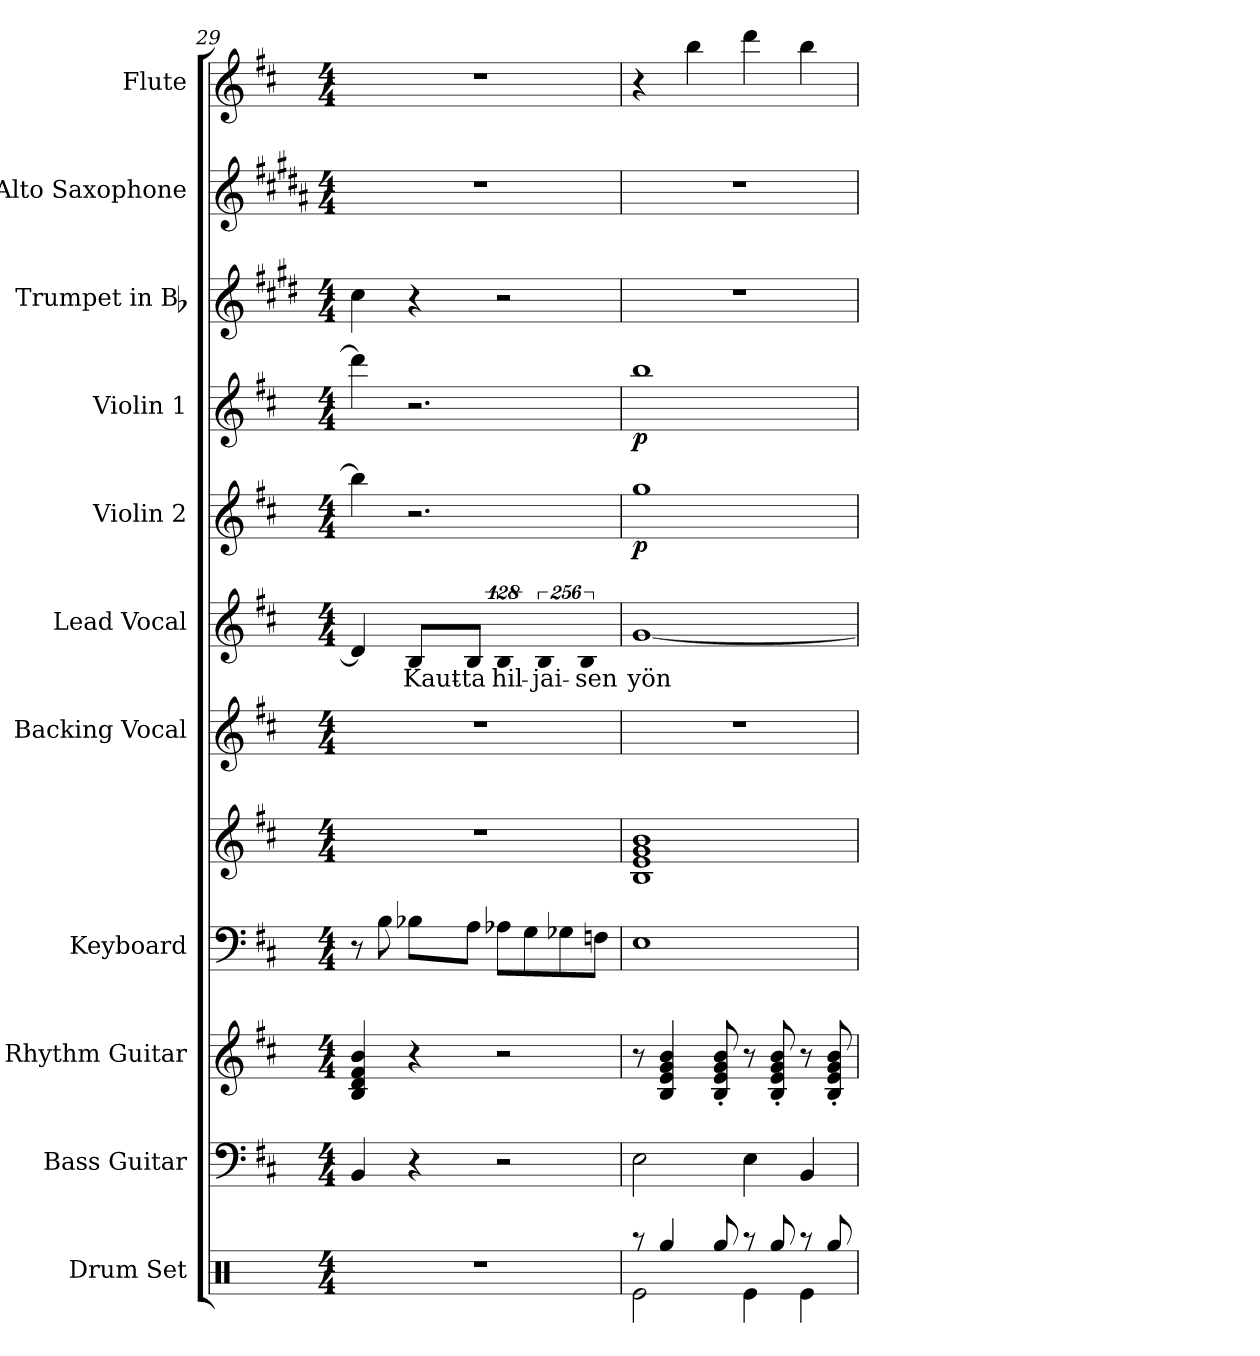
**kern	**kern	**kern	**kern	**kern	**kern	**kern	**text	**kern	**dynam	**kern	**dynam	**kern	**kern	**kern
*part11	*part10	*part9	*part8	*part8	*part7	*part6	*part6	*part5	*part5	*part4	*part4	*part3	*part2	*part1
*staff12	*staff11	*staff10	*staff9	*staff8	*staff7	*staff6	*staff6	*staff5	*staff5	*staff4	*staff4	*staff3	*staff2	*staff1
*I"Drum Set	*I"Bass Guitar	*I"Rhythm Guitar	*I"Keyboard	*	*I"Backing Vocal	*I"Lead Vocal	*	*I"Violin 2	*	*I"Violin 1	*	*I"Trumpet in Bb	*I"Alto Saxophone	*I"Flute
*I'Dr.	*I'Bass	*I'Rhy.	*I'Kbd.	*	*	*	*	*I'Vln. 2	*	*I'Vln. 1	*	*I'Tpt.	*I'Alto Sax.	*I'Fl.
*clefX	*clefF4	*clefG2	*clefF4	*clefG2	*clefG2	*clefG2	*	*clefG2	*	*clefG2	*	*clefG2	*clefG2	*clefG2
*	*ITrd7c12	*ITrd7c12	*	*	*	*	*	*	*	*	*	*ITrd1c2	*ITrd5c9	*
*k[]	*k[f#c#]	*k[f#c#]	*k[f#c#]	*k[f#c#]	*k[f#c#]	*k[f#c#]	*	*k[f#c#]	*	*k[f#c#]	*	*k[f#c#]	*k[f#c#]	*k[f#c#]
*C:	*b:	*b:	*b:	*b:	*b:	*b:	*	*b:	*	*b:	*	*b:	*b:	*b:
*M4/4	*M4/4	*M4/4	*M4/4	*M4/4	*M4/4	*M4/4	*	*M4/4	*	*M4/4	*	*M4/4	*M4/4	*M4/4
=29	=29	=29	=29	=29	=29	=29	=29	=29	=29	=29	=29	=29	=29	=29
1r	4BBBi/	4BBi/ 4Di 4F#i 4Bi	8r	1r	1r	4di/]	.	4bbi\]	.	4dddi\]	.	4bi\	1r	1r
.	.	.	8Bi\	.	.	.	.	.	.	.	.	.	.	.
!	!	!	!	!	!	!	!LO:LY:b:color=#000000	!	!	!	!	!	!	!
.	4r	4r	8B-Xi\L	.	.	8Bi/L	Kaut-	2.r	.	2.r	.	4r	.	.
!	!	!	!	!	!	!	!LO:LY:b:color=#000000	!	!	!	!	!	!	!
.	.	.	8Ai\J	.	.	8Bi/J	-ta	.	.	.	.	.	.	.
!	!	!	!	!	!	!LO:N:vis=4	!	!	!	!	!	!	!	!
!	!	!	!	!	!	!	!LO:LY:b:color=#000000	!	!	!	!	!	!	!
.	2r	2r	8A-Xi\L	.	.	512%85Bi/	hil-	.	.	.	.	2r	.	.
.	.	.	8Gi\	.	.	.	.	.	.	.	.	.	.	.
!	!	!	!	!	!	!LO:N:vis=4	!	!	!	!	!	!	!	!
!	!	!	!	!	!	!	!LO:LY:b:color=#000000	!	!	!	!	!	!	!
.	.	.	.	.	.	1024%171Bi/	-jai-	.	.	.	.	.	.	.
.	.	.	8G-Xi\	.	.	.	.	.	.	.	.	.	.	.
!	!	!	!	!	!	!LO:N:vis=4	!	!	!	!	!	!	!	!
!	!	!	!	!	!	!	!LO:LY:b:color=#000000	!	!	!	!	!	!	!
.	.	.	.	.	.	1024%171Bi/	-sen	.	.	.	.	.	.	.
.	.	.	8Fni\J	.	.	.	.	.	.	.	.	.	.	.
=30	=30	=30	=30	=30	=30	=30	=30	=30	=30	=30	=30	=30	=30	=30
*^	*	*	*	*	*	*	*	*	*	*	*	*	*	*
!	!	!	!	!	!	!	!	!LO:LY:b:color=#000000	!	!	!	!	!	!	!
8r	2Rei\	2EEi\	8r	1Ei	1Bi 1ei 1gi 1bi	1r	[<1gi	yön	1ggi	p	1bbi	p	1r	1r	4r
4Rggi/	.	.	4BBi/ 4Ei 4Gi 4Bi	.	.	.	.	.	.	.	.	.	.	.	.
.	.	.	.	.	.	.	.	.	.	.	.	.	.	.	4bbi\
8Rggi/	.	.	8BBi/' 8Ei' 8Gi' 8Bi'	.	.	.	.	.	.	.	.	.	.	.	.
8r	4Rei\	4EEi\	8r	.	.	.	.	.	.	.	.	.	.	.	4dddi\
8Rggi/	.	.	8BBi/' 8Ei' 8Gi' 8Bi'	.	.	.	.	.	.	.	.	.	.	.	.
8r	4Rei\	4BBBi/	8r	.	.	.	.	.	.	.	.	.	.	.	4bbi\
8Rggi/	.	.	8BBi/' 8Ei' 8Gi' 8Bi'	.	.	.	.	.	.	.	.	.	.	.	.
*v	*v	*	*	*	*	*	*	*	*	*	*	*	*	*	*
=	=	=	=	=	=	=	=	=	=	=	=	=	=	=
*-	*-	*-	*-	*-	*-	*-	*-	*-	*-	*-	*-	*-	*-	*-
